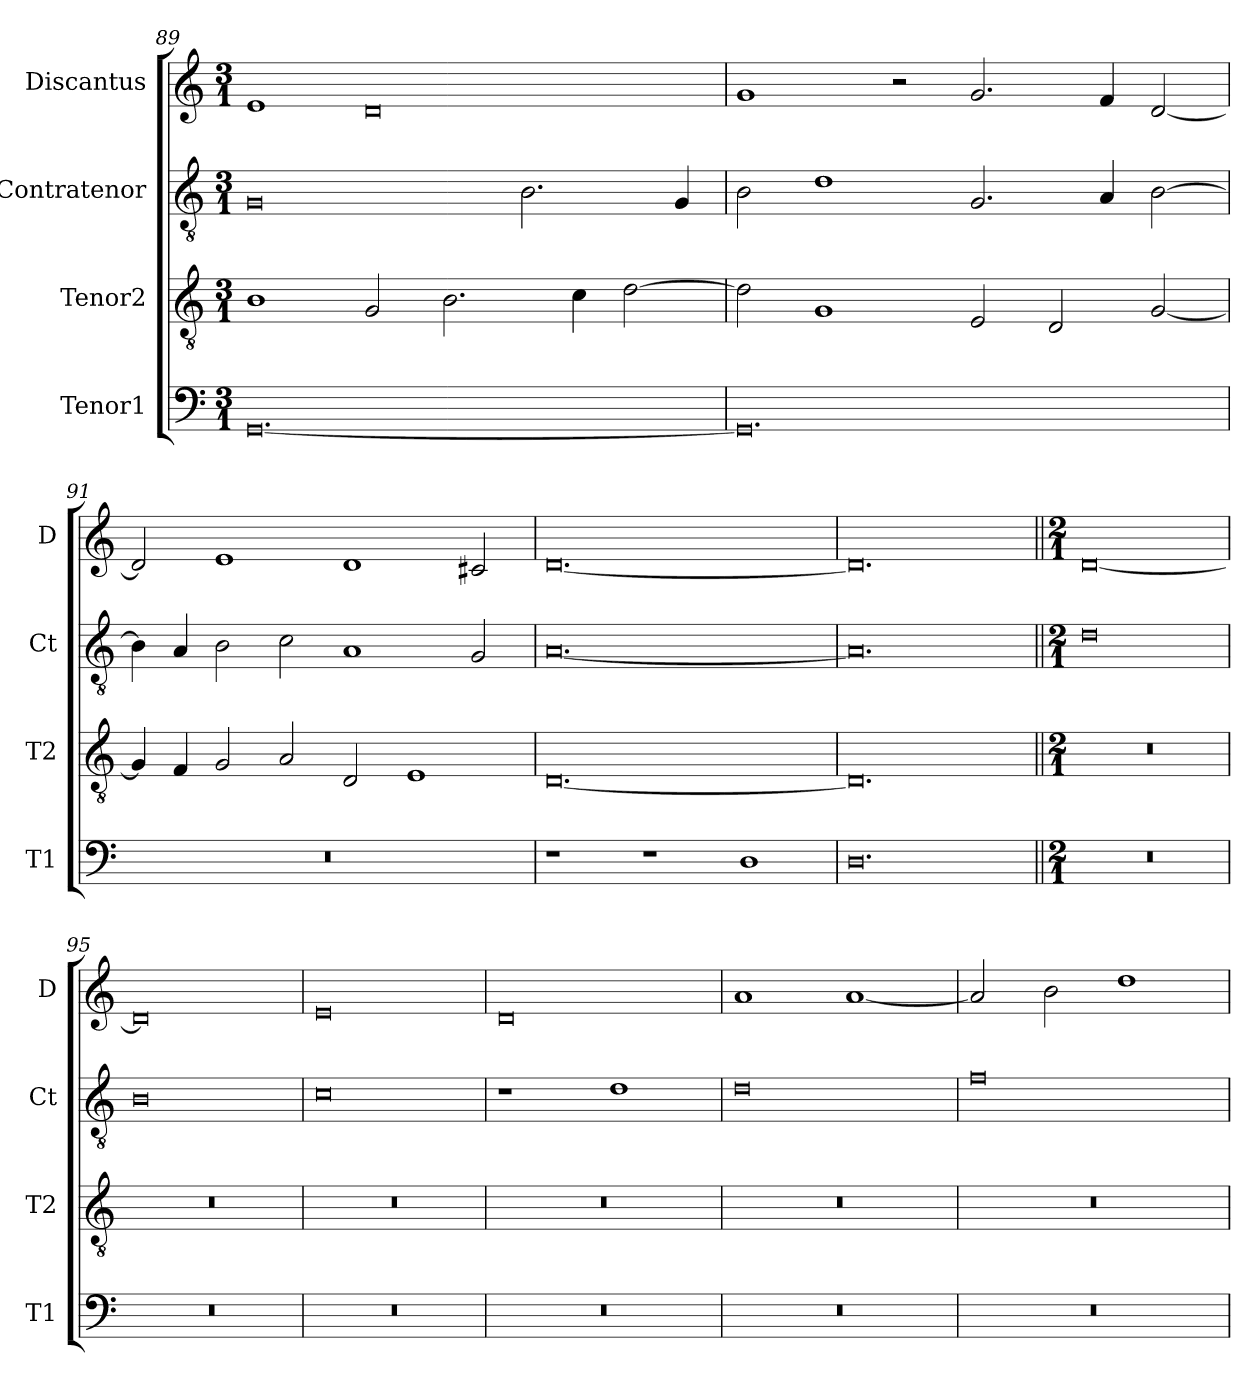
**kern	**kern	**kern	**kern
*part4	*part3	*part2	*part1
*staff4	*staff3	*staff2	*staff1
*I"Tenor1	*I"Tenor2	*I"Contratenor	*I"Discantus
*I'T1	*I'T2	*I'Ct	*I'D
*clefF4	*clefGv2	*clefGv2	*clefG2
*k[]	*k[]	*k[]	*k[]
*M3/1	*M3/1	*M3/1	*M3/1
=89	=89	=89	=89
[0.GG	1B	0G	1e
.	2G/	.	0d
.	2.B\	.	.
.	.	2.B\	.
.	4c\	.	.
.	[2d\	.	.
.	.	4G/	.
=90	=90	=90	=90
0.GG]	2d\]	2B\	1g
.	1G	1d	.
.	.	.	2r
.	2E/	2.G/	2.g/
.	2D/	.	.
.	.	4A/	4f/
.	[2G/	[2B\	[2d/
=91	=91	=91	=91
0.r	4G/]	4B\]	2d/]
.	4F/	4A/	.
.	2G/	2B\	1e
.	2A/	2c\	.
.	2D/	1A	1d
.	1E	.	.
.	.	2G/	2c#X/
=92	=92	=92	=92
1r	[0.D	[0.A	[0.d
1r	.	.	.
1D	.	.	.
=93	=93	=93	=93
0.D	0.D]	0.A]	0.d]
!!LO:LB:g=z
=94||	=94||	=94||	=94||
*M2/1	*M2/1	*M2/1	*M2/1
0r	0r	0d	[0d
=95	=95	=95	=95
0r	0r	0B	0d]
=96	=96	=96	=96
0r	0r	0c	0e
=97	=97	=97	=97
0r	0r	1r	0d
.	.	1d	.
=98	=98	=98	=98
0r	0r	0d	1a
.	.	.	[1a
=99	=99	=99	=99
0r	0r	0f	2a/]
.	.	.	2b\
.	.	.	1dd
=	=	=	=
*-	*-	*-	*-
